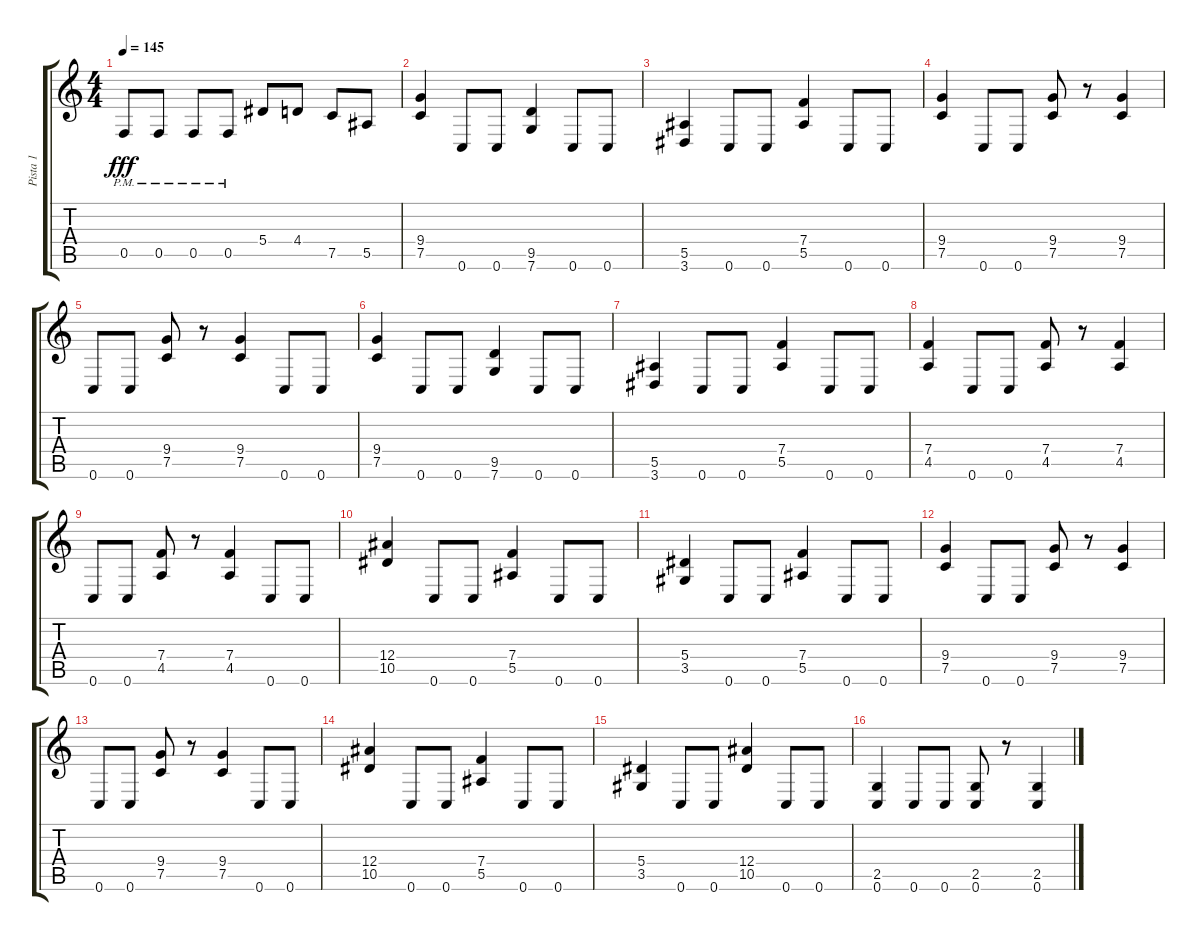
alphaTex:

\track ("Pista 1" "Pista 1") {instrument distortionguitar}
\staff {score tabs}
\tuning (C4 G3 Eb3 Bb2 F2 C2) {hide}
\ts (4 4)
\tempo 145
\clef g2
\ks c
0.5{pm}.8{dy fff} 0.5{pm}.8 0.5{pm}.8 0.5{pm}.8 5.4.8 4.4.8 7.5.8 5.5.8 |
(9.4 7.5).4 0.6.8 0.6.8 (9.5 7.6).4 0.6.8 0.6.8 |
(5.5 3.6).4 0.6.8 0.6.8 (7.4 5.5).4 0.6.8 0.6.8 |
(9.4 7.5).4 0.6.8 0.6.8 (9.4 7.5).8 r.8 (9.4 7.5).4 |
0.6.8 0.6.8 (9.4 7.5).8 r.8 (9.4 7.5).4 0.6.8 0.6.8 |
(9.4 7.5).4 0.6.8 0.6.8 (9.5 7.6).4 0.6.8 0.6.8 |
(5.5 3.6).4 0.6.8 0.6.8 (7.4 5.5).4 0.6.8 0.6.8 |
(7.4 4.5).4 0.6.8 0.6.8 (7.4 4.5).8 r.8 (7.4 4.5).4 |
0.6.8 0.6.8 (7.4 4.5).8 r.8 (7.4 4.5).4 0.6.8 0.6.8 |
(12.4 10.5).4 0.6.8 0.6.8 (7.4 5.5).4 0.6.8 0.6.8 |
(5.4 3.5).4 0.6.8 0.6.8 (7.4 5.5).4 0.6.8 0.6.8 |
(9.4 7.5).4 0.6.8 0.6.8 (9.4 7.5).8 r.8 (9.4 7.5).4 |
0.6.8 0.6.8 (9.4 7.5).8 r.8 (9.4 7.5).4 0.6.8 0.6.8 |
(12.4 10.5).4 0.6.8 0.6.8 (7.4 5.5).4 0.6.8 0.6.8 |
(5.4 3.5).4 0.6.8 0.6.8 (12.4 10.5).4 0.6.8 0.6.8 |
(2.5 0.6).4 0.6.8 0.6.8 (2.5 0.6).8 r.8 (2.5 0.6).4
